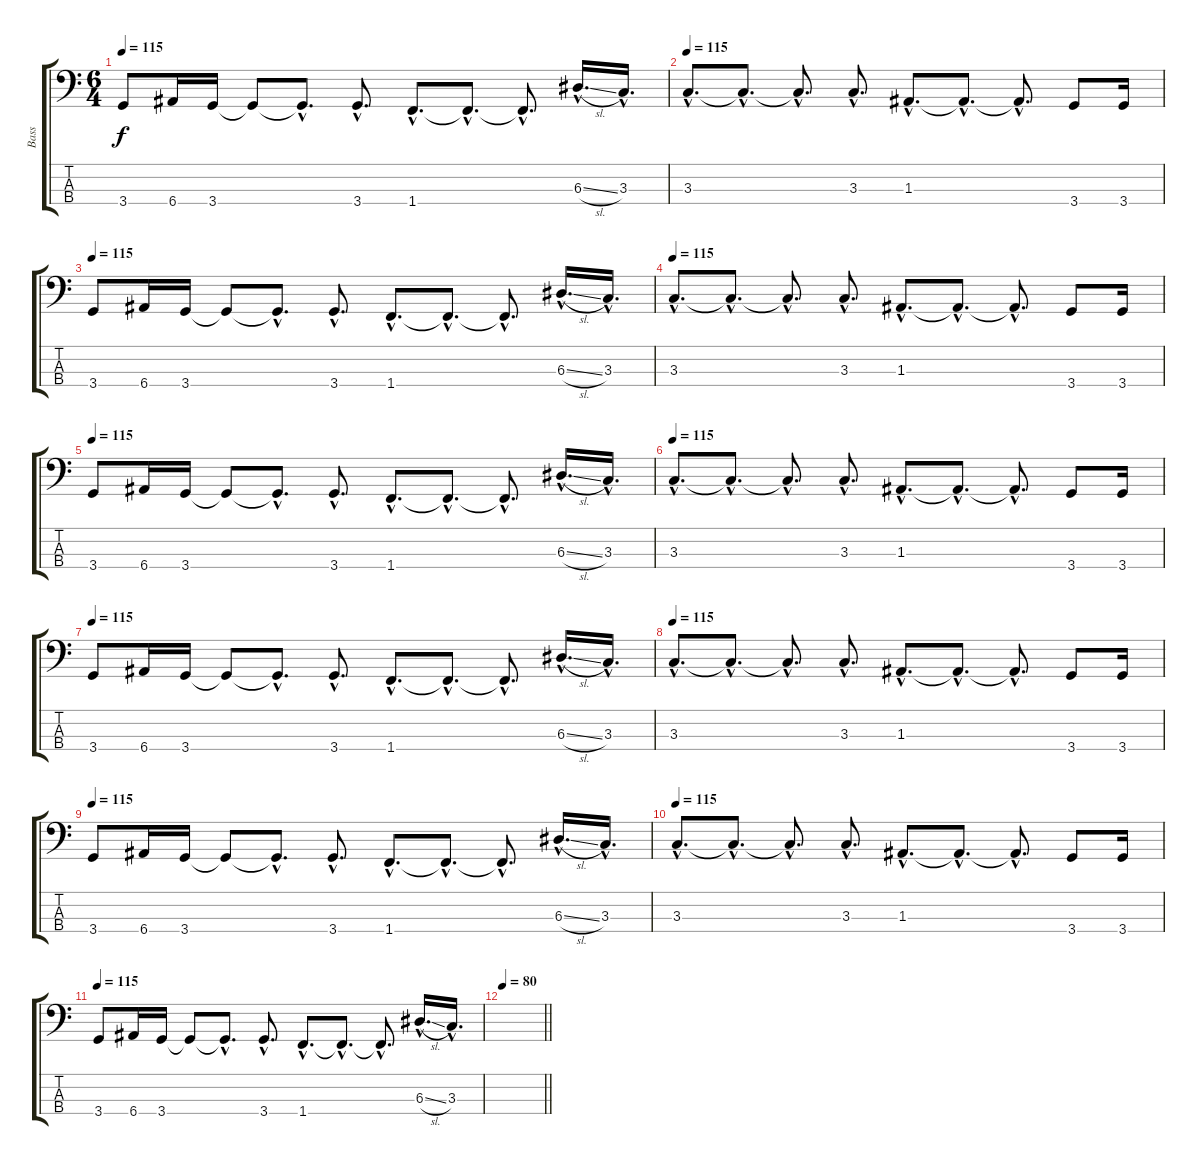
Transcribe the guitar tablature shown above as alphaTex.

\track ("Bass" "Bass") {instrument electricbassfinger}
\staff {score tabs}
\tuning (G2 D2 A1 E1) {hide}
\ts (6 4)
\tempo 115
\clef f4
\ks c
3.4.8{dy f} 6.4.16 3.4.16 3.4{t}.8 3.4{hac t}.8{d} 3.4{hac}.8{d} 1.4{hac}.8{d} 1.4{hac t}.8{d} 1.4{hac t}.8{d} 6.3{sl hac}.16{d} 3.3{hac}.16{d} |
\tempo 115
3.3{hac}.8{d} 3.3{hac t}.8{d} 3.3{hac t}.8{d} 3.3{hac}.8{d} 1.3{hac}.8{d} 1.3{hac t}.8{d} 1.3{hac t}.8{d} 3.4.8 3.4.16 |
\tempo 115
3.4.8 6.4.16 3.4.16 3.4{t}.8 3.4{hac t}.8{d} 3.4{hac}.8{d} 1.4{hac}.8{d} 1.4{hac t}.8{d} 1.4{hac t}.8{d} 6.3{sl hac}.16{d} 3.3{hac}.16{d} |
\tempo 115
3.3{hac}.8{d} 3.3{hac t}.8{d} 3.3{hac t}.8{d} 3.3{hac}.8{d} 1.3{hac}.8{d} 1.3{hac t}.8{d} 1.3{hac t}.8{d} 3.4.8 3.4.16 |
\tempo 115
3.4.8 6.4.16 3.4.16 3.4{t}.8 3.4{hac t}.8{d} 3.4{hac}.8{d} 1.4{hac}.8{d} 1.4{hac t}.8{d} 1.4{hac t}.8{d} 6.3{sl hac}.16{d} 3.3{hac}.16{d} |
\tempo 115
3.3{hac}.8{d} 3.3{hac t}.8{d} 3.3{hac t}.8{d} 3.3{hac}.8{d} 1.3{hac}.8{d} 1.3{hac t}.8{d} 1.3{hac t}.8{d} 3.4.8 3.4.16 |
\tempo 115
3.4.8 6.4.16 3.4.16 3.4{t}.8 3.4{hac t}.8{d} 3.4{hac}.8{d} 1.4{hac}.8{d} 1.4{hac t}.8{d} 1.4{hac t}.8{d} 6.3{sl hac}.16{d} 3.3{hac}.16{d} |
\tempo 115
3.3{hac}.8{d} 3.3{hac t}.8{d} 3.3{hac t}.8{d} 3.3{hac}.8{d} 1.3{hac}.8{d} 1.3{hac t}.8{d} 1.3{hac t}.8{d} 3.4.8 3.4.16 |
\tempo 115
3.4.8 6.4.16 3.4.16 3.4{t}.8 3.4{hac t}.8{d} 3.4{hac}.8{d} 1.4{hac}.8{d} 1.4{hac t}.8{d} 1.4{hac t}.8{d} 6.3{sl hac}.16{d} 3.3{hac}.16{d} |
\tempo 115
3.3{hac}.8{d} 3.3{hac t}.8{d} 3.3{hac t}.8{d} 3.3{hac}.8{d} 1.3{hac}.8{d} 1.3{hac t}.8{d} 1.3{hac t}.8{d} 3.4.8 3.4.16 |
\tempo 115
3.4.8 6.4.16 3.4.16 3.4{t}.8 3.4{hac t}.8{d} 3.4{hac}.8{d} 1.4{hac}.8{d} 1.4{hac t}.8{d} 1.4{hac t}.8{d} 6.3{sl hac}.16{d} 3.3{hac}.16{d} |
\tempo 80
\barLineRight lightlight
